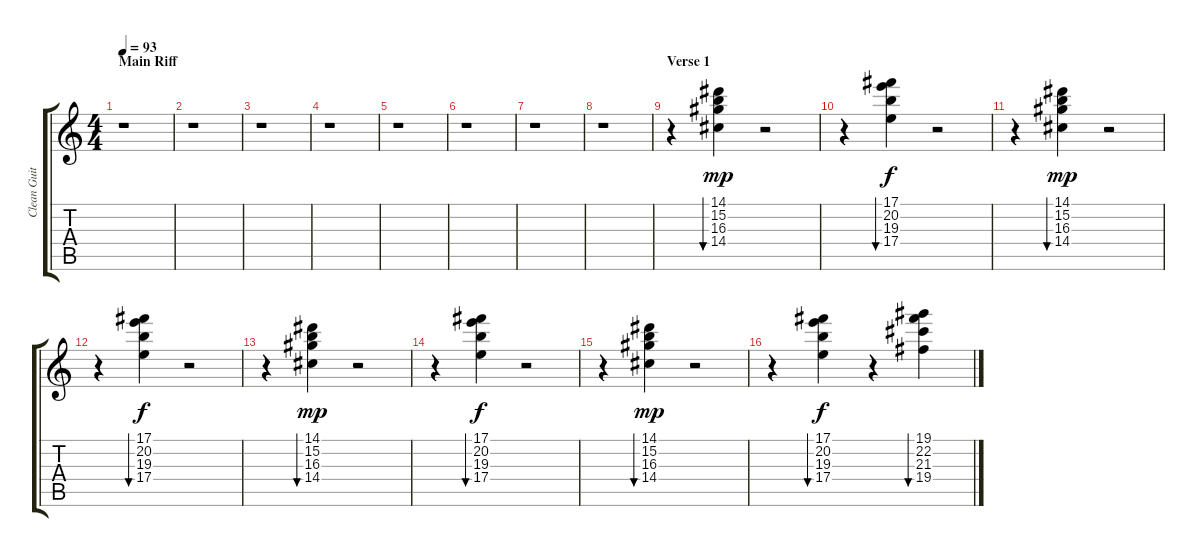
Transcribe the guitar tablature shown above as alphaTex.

\track ("Clean Guitar 2" "Clean Guit") {instrument electricguitarclean}
\staff {score tabs}
\tuning (Db4 Ab3 E3 B2 Gb2 B1) {hide}
\ts (4 4)
\section ("" "Main Riff")
\tempo 93
\clef g2
\ks c
r.1{dy pp} |
r.1 |
r.1 |
r.1 |
r.1 |
r.1 |
r.1 |
r.1 |
\section ("" "Verse 1")
r.4 (14.1 15.2 16.3 14.4).4{bu 120 dy mp volume 10} r.2 |
r.4 (17.1 20.2 19.3 17.4).4{bu 120 dy f} r.2 |
r.4 (14.1 15.2 16.3 14.4).4{bu 120 dy mp} r.2 |
r.4 (17.1 20.2 19.3 17.4).4{bu 120 dy f} r.2 |
r.4 (14.1 15.2 16.3 14.4).4{bu 120 dy mp} r.2 |
r.4 (17.1 20.2 19.3 17.4).4{bu 120 dy f} r.2 |
r.4 (14.1 15.2 16.3 14.4).4{bu 120 dy mp} r.2 |
r.4 (17.1 20.2 19.3 17.4).4{bu 120 dy f} r.4 (19.1 22.2 21.3 19.4).4{bu 120}
